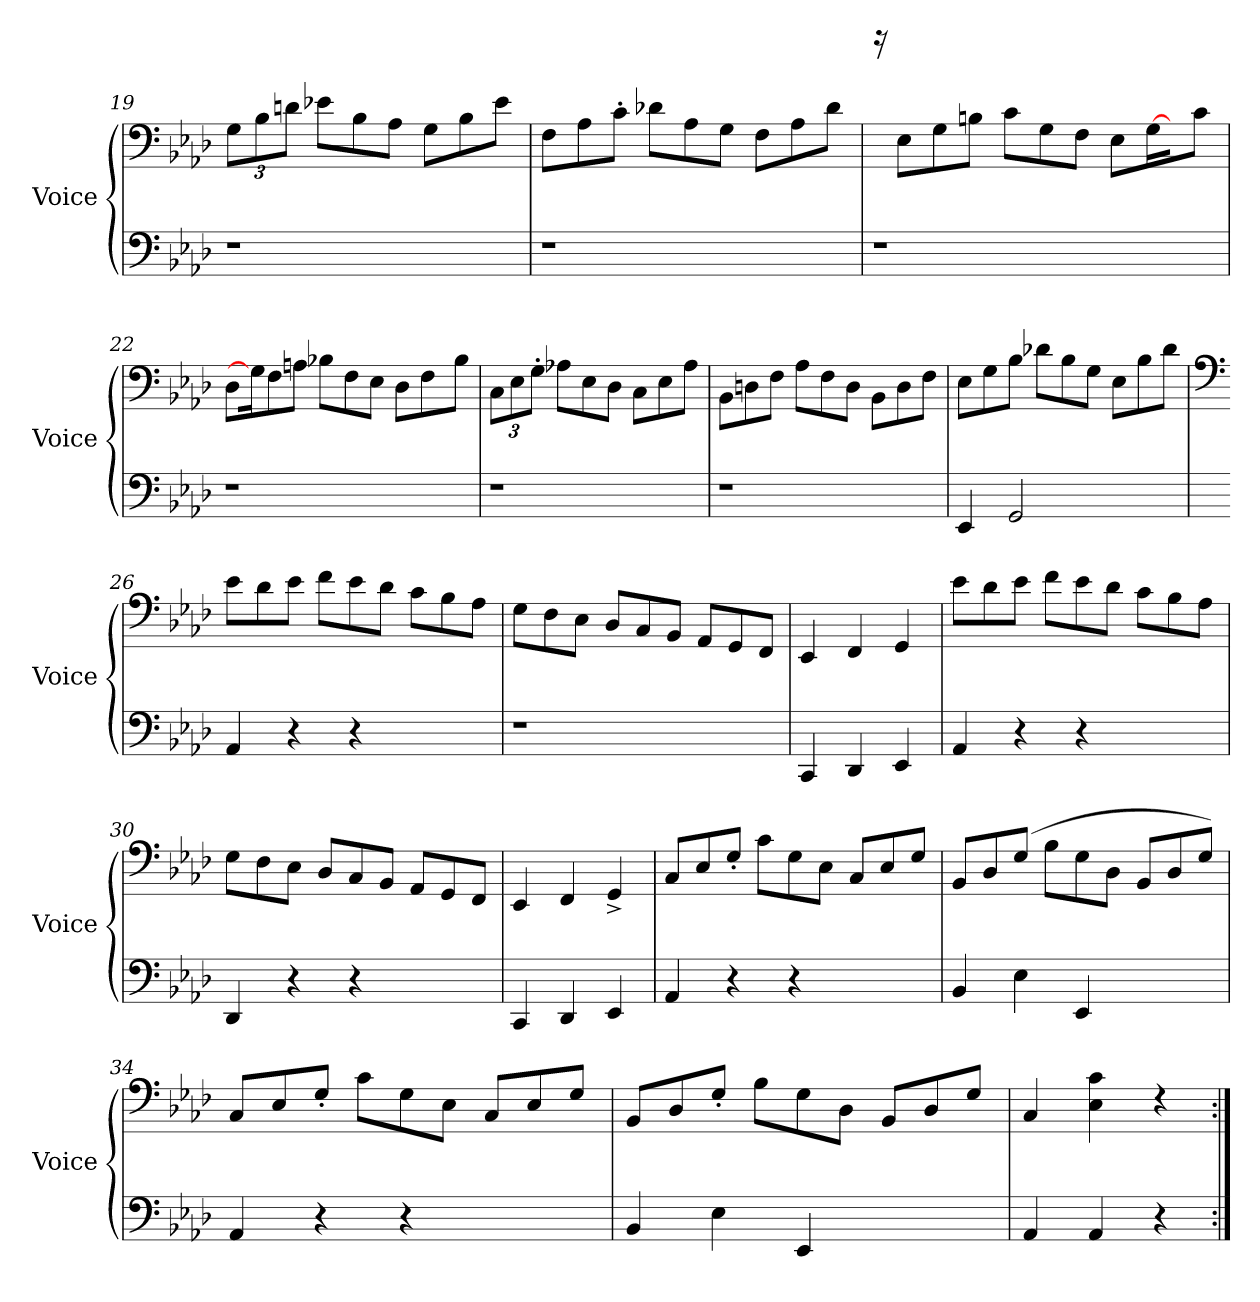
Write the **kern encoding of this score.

**kern	**kern
*part2	*part1
*staff2	*staff1
*I"Voice	*I"Voice
*I'Voice	*I'Voice
*clefF4	*clefF4
*k[b-e-a-d-]	*k[b-e-a-d-]
=19	=19
1rF	12G\L
.	12B-\
.	12dn\J
.	8e-X\L
.	8B-\
.	8A-\J
.	8G\L
.	8B-\
.	8e-\J
=20	=20
1rF	8F\L
.	8A-\
.	8c'>\J
.	8d-X\L
.	8A-\
.	8G\J
.	8F\L
.	8A-\
8ryy	8d-\J
!!LO:LB:g=z
=21	=21
1rF	16rccc
.	8E-\L
.	8G\
.	8Bn\J
.	8c\L
.	8G\
.	8F\J
.	8E-\L
.	[16G\
8.ryy	16ryy
.	8c\J
=22	=22
1rF	8D-\L
.	16G\]
.	8F\
.	8An\J
.	8B-X\L
.	8F\
.	8E-\J
.	8D-\L
.	8F\
8.ryy	.
.	8B-\J
=23	=23
1rF	12C\L
.	12E-\
.	12G'>\J
.	8A-X\L
.	8E-\
.	8D-\J
.	8C\L
.	8E-\
.	8A-\J
=24	=24
1rF	8BB-\L
.	8Dn\
.	8F\J
.	8A-\L
.	8F\
.	8D\J
.	8BB-\L
.	8D\
8ryy	8F\J
=25	=25
4EE-/	8E-\L
.	8G\
2GG/	8B-\J
.	8d-X\L
.	8B-\
.	8G\J
4.ryy	8E-\L
.	8B-\
.	8d-\J
!!LO:LB:g=z
=26	=26
*	*clefF5
4AA-/	8c\L
.	8B-\
4r	8c\J
.	8d-\L
4r	8c\
.	8B-\J
4.ryy	8A-\L
.	8G\
.	8F\J
=27	=27
1rF	8E-\L
.	8D-\
.	8C\J
.	8BB-/L
.	8AA-/
.	8GG/J
.	8FF/L
.	8EE-/
8ryy	8DD-/J
=28	=28
4CC/	4CC/
4DD-/	4DD-/
4EE-/	4EE-/
=29	=29
4AA-/	8c\L
.	8B-\
4r	8c\J
.	8d-\L
4r	8c\
.	8B-\J
4.ryy	8A-\L
.	8G\
.	8F\J
=30	=30
4DD-/	8E-\L
.	8D-\
4r	8C\J
.	8BB-/L
4r	8AA-/
.	8GG/J
4.ryy	8FF/L
.	8EE-/
.	8DD-/J
=31	=31
4CC/	4CC/
4DD-/	4DD-/
4EE-/	4EE-^</
!!LO:LB:g=z
=32	=32
4AA-/	8AA-/L
.	8C/
4r	8E-'>/J
.	8A-\L
4r	8E-\
.	8C\J
4.ryy	8AA-/L
.	8C/
.	8E-/J
=33	=33
4BB-/	8GG/L
.	8BB-/
4E-\	(>8E-/J
.	8G\L
4EE-/	8E-\
.	8BB-\J
4.ryy	8GG/L
.	8BB-/
.	8E-/J)
=34	=34
4AA-/	8AA-/L
.	8C/
4r	8E-'>/J
.	8A-\L
4r	8E-\
.	8C\J
4.ryy	8AA-/L
.	8C/
.	8E-/J
=35	=35
4BB-/	8GG/L
.	8BB-/
4E-\	8E-'>/J
.	8G\L
4EE-/	8E-\
.	8BB-\J
4.ryy	8GG/L
.	8BB-/
.	8E-/J
=36	=36
4AA-/	4AA-/
4AA-/	4C\ 4A-\
4r	4rD
=:|!	=:|!
*-	*-
